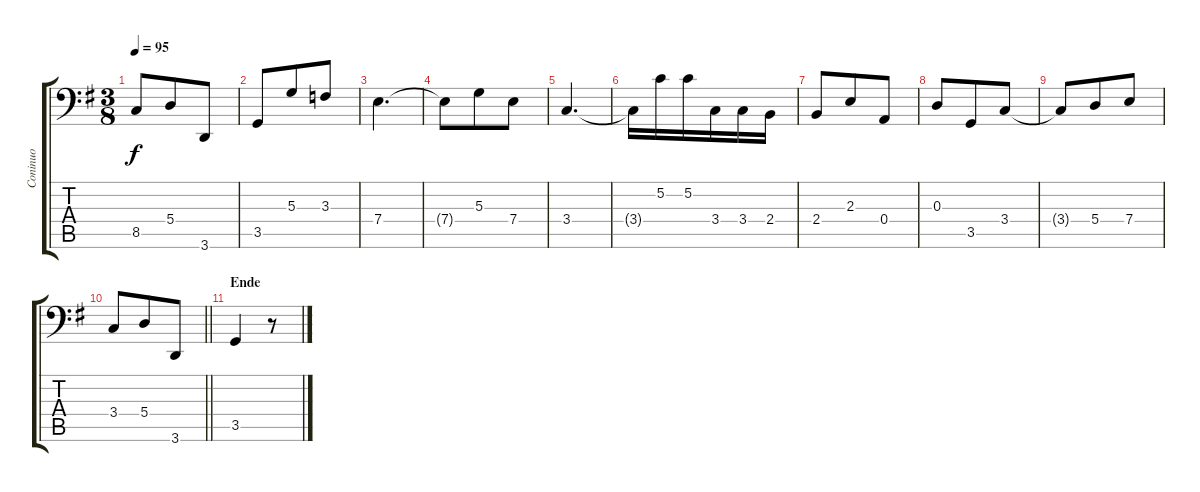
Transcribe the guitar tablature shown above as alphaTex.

\track ("Coninuo" "Coninuo") {instrument contrabass}
\staff {score tabs}
\tuning (C3 G2 D2 A1 E1 B0) {hide}
\ts (3 8)
\tempo 95
\clef f4
\ks g
8.5.8{dy f} 5.4.8 3.6.8 |
3.5.8 5.3.8 3.3.8 |
7.4.4{d} |
7.4{t}.8 5.3.8 7.4.8 |
3.4.4{d} |
3.4{t}.16 5.2.16{beam merge} 5.2.16 3.4.16{beam merge} 3.4.16 2.4.16 |
2.4.8 2.3.8 0.4.8 |
0.3.8 3.5.8 3.4.8 |
3.4{t}.8{beam Up} 5.4.8{beam Up} 7.4.8{beam Up} |
\barLineRight lightlight
3.4.8 5.4.8 3.6.8 |
\section ("" "Ende")
3.5.4 r.8
